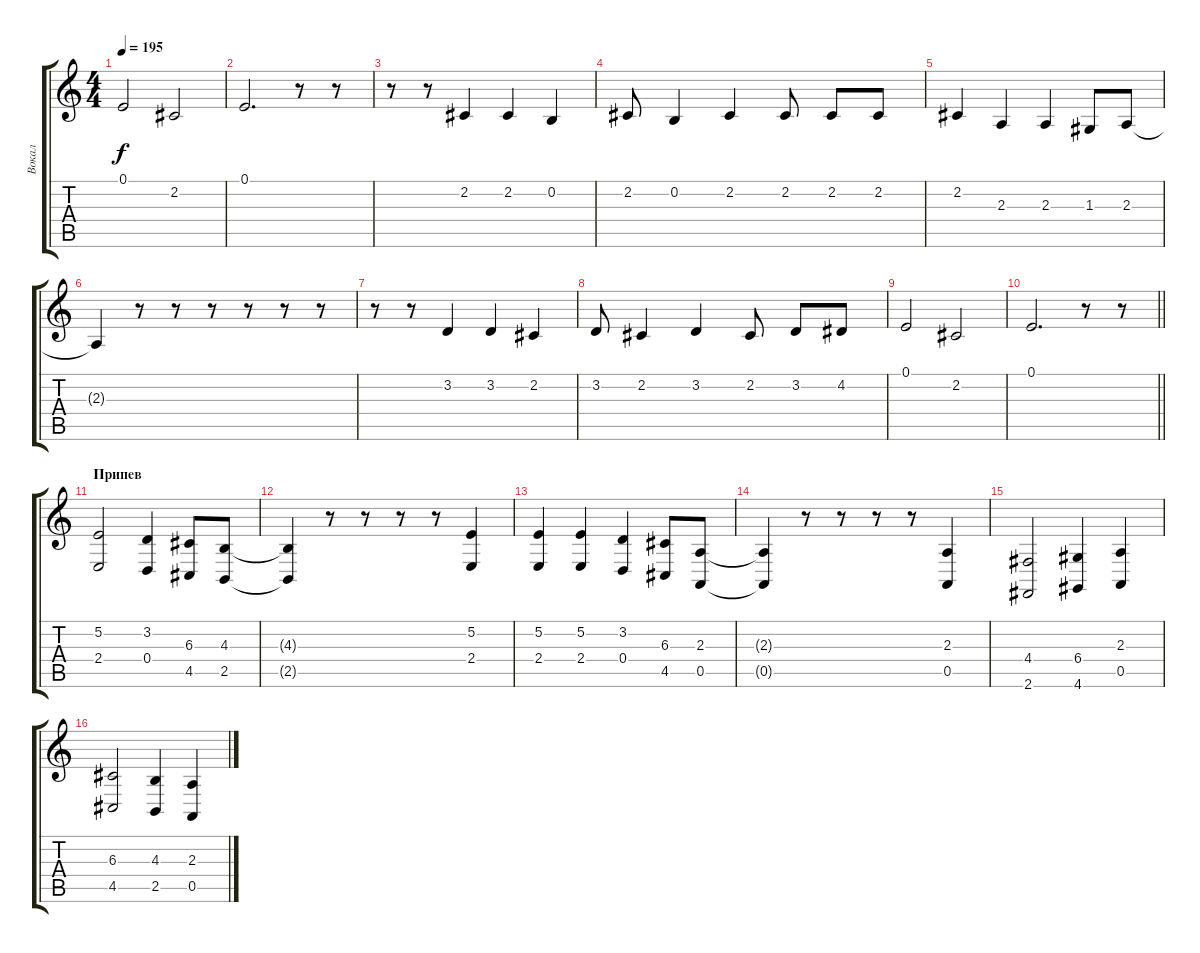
\track ("Вокал" "Вокал") {instrument oboe}
\staff {score tabs}
\tuning (E4 B3 G3 D3 A2 E2) {hide}
\ts (4 4)
\tempo 195
\clef g2
\ks c
0.1.2{dy f} 2.2.2 |
0.1.2{d} r.8 r.8 |
r.8 r.8 2.2.4 2.2.4 0.2.4 |
2.2.8 0.2.4 2.2.4 2.2.8 2.2.8 2.2.8 |
2.2.4 2.3.4 2.3.4 1.3.8 2.3.8 |
2.3{t}.4 r.8 r.8 r.8 r.8 r.8 r.8 |
r.8 r.8 3.2.4 3.2.4 2.2.4 |
3.2.8 2.2.4 3.2.4 2.2.8 3.2.8 4.2.8 |
0.1.2 2.2.2 |
\barLineRight lightlight
0.1.2{d} r.8 r.8 |
\section ("" "Припев")
(5.2 2.4).2 (3.2 0.4).4 (6.3 4.5).8 (4.3 2.5).8 |
(4.3{t} 2.5{t}).4 r.8 r.8 r.8 r.8 (5.2 2.4).4 |
(5.2 2.4).4 (5.2 2.4).4 (3.2 0.4).4 (6.3 4.5).8 (2.3 0.5).8 |
(2.3{t} 0.5{t}).4 r.8 r.8 r.8 r.8 (2.3 0.5).4 |
(4.4 2.6).2 (6.4 4.6).4 (2.3 0.5).4 |
(6.3 4.5).2 (4.3 2.5).4 (2.3 0.5).4
